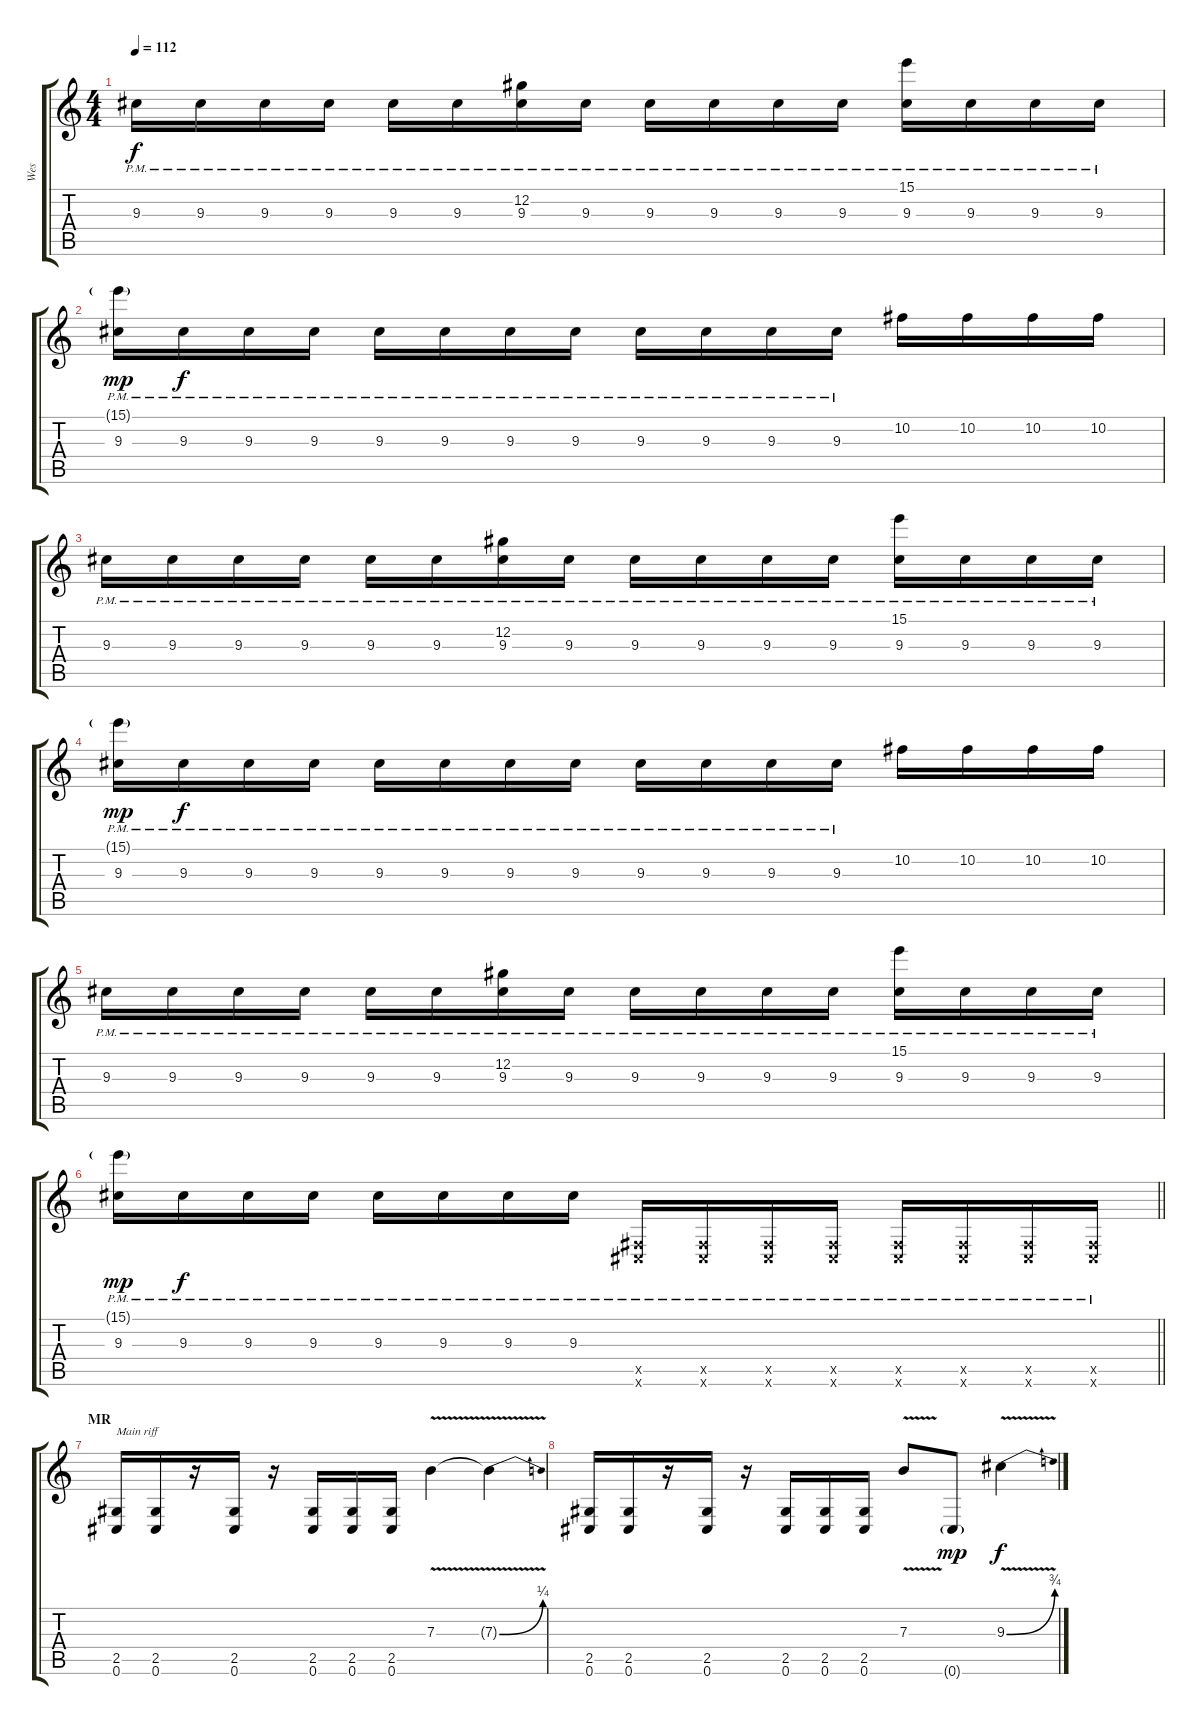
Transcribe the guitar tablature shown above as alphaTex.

\track ("Wes" "Wes") {instrument distortionguitar}
\staff {score tabs}
\tuning (Db4 Ab3 E3 B2 Gb2 Db2) {hide}
\ts (4 4)
\tempo 112
\clef g2
\ks c
9.3{pm}.16{dy f} 9.3{pm}.16 9.3{pm}.16 9.3{pm}.16 9.3{pm}.16 9.3{pm}.16 (12.2 9.3{pm}).16 9.3{pm}.16 9.3{pm}.16 9.3{pm}.16 9.3{pm}.16 9.3{pm}.16 (15.1 9.3{pm}).16 9.3{pm}.16 9.3{pm}.16 9.3{pm}.16 |
(15.1{g} 9.3{pm}).16{dy mp} 9.3{pm}.16{dy f} 9.3{pm}.16 9.3{pm}.16 9.3{pm}.16 9.3{pm}.16 9.3{pm}.16 9.3{pm}.16 9.3{pm}.16 9.3{pm}.16 9.3{pm}.16 9.3{pm}.16 10.2.16 10.2.16 10.2.16 10.2.16 |
9.3{pm}.16 9.3{pm}.16 9.3{pm}.16 9.3{pm}.16 9.3{pm}.16 9.3{pm}.16 (12.2 9.3{pm}).16 9.3{pm}.16 9.3{pm}.16 9.3{pm}.16 9.3{pm}.16 9.3{pm}.16 (15.1 9.3{pm}).16 9.3{pm}.16 9.3{pm}.16 9.3{pm}.16 |
(15.1{g} 9.3{pm}).16{dy mp} 9.3{pm}.16{dy f} 9.3{pm}.16 9.3{pm}.16 9.3{pm}.16 9.3{pm}.16 9.3{pm}.16 9.3{pm}.16 9.3{pm}.16 9.3{pm}.16 9.3{pm}.16 9.3{pm}.16 10.2.16 10.2.16 10.2.16 10.2.16 |
9.3{pm}.16 9.3{pm}.16 9.3{pm}.16 9.3{pm}.16 9.3{pm}.16 9.3{pm}.16 (12.2 9.3{pm}).16 9.3{pm}.16 9.3{pm}.16 9.3{pm}.16 9.3{pm}.16 9.3{pm}.16 (15.1 9.3{pm}).16 9.3{pm}.16 9.3{pm}.16 9.3{pm}.16 |
\barLineRight lightlight
(15.1{g} 9.3{pm}).16{dy mp} 9.3{pm}.16{dy f} 9.3{pm}.16 9.3{pm}.16 9.3{pm}.16 9.3{pm}.16 9.3{pm}.16 9.3{pm}.16 (0.5{x} 0.6{pm x}).16 (0.5{x} 0.6{pm x}).16 (0.5{x} 0.6{pm x}).16 (0.5{x} 0.6{pm x}).16 (0.5{x} 0.6{pm x}).16 (0.5{x} 0.6{pm x}).16 (0.5{x} 0.6{pm x}).16 (0.5{x} 0.6{pm x}).16 |
\section ("" "MR")
(2.5 0.6).16{txt "Main riff"} (2.5 0.6).16 r.16 (2.5 0.6).16 r.16 (2.5 0.6).16 (2.5 0.6).16 (2.5 0.6).16 7.3{v}.4 7.3{be (bend 0 0 60 1) v t}.4 |
(2.5 0.6).16 (2.5 0.6).16 r.16 (2.5 0.6).16 r.16 (2.5 0.6).16 (2.5 0.6).16 (2.5 0.6).16 7.3{v}.8 0.6{g}.8{dy mp} 9.3{be (bend 0 0 60 3) v}.4{dy f}
